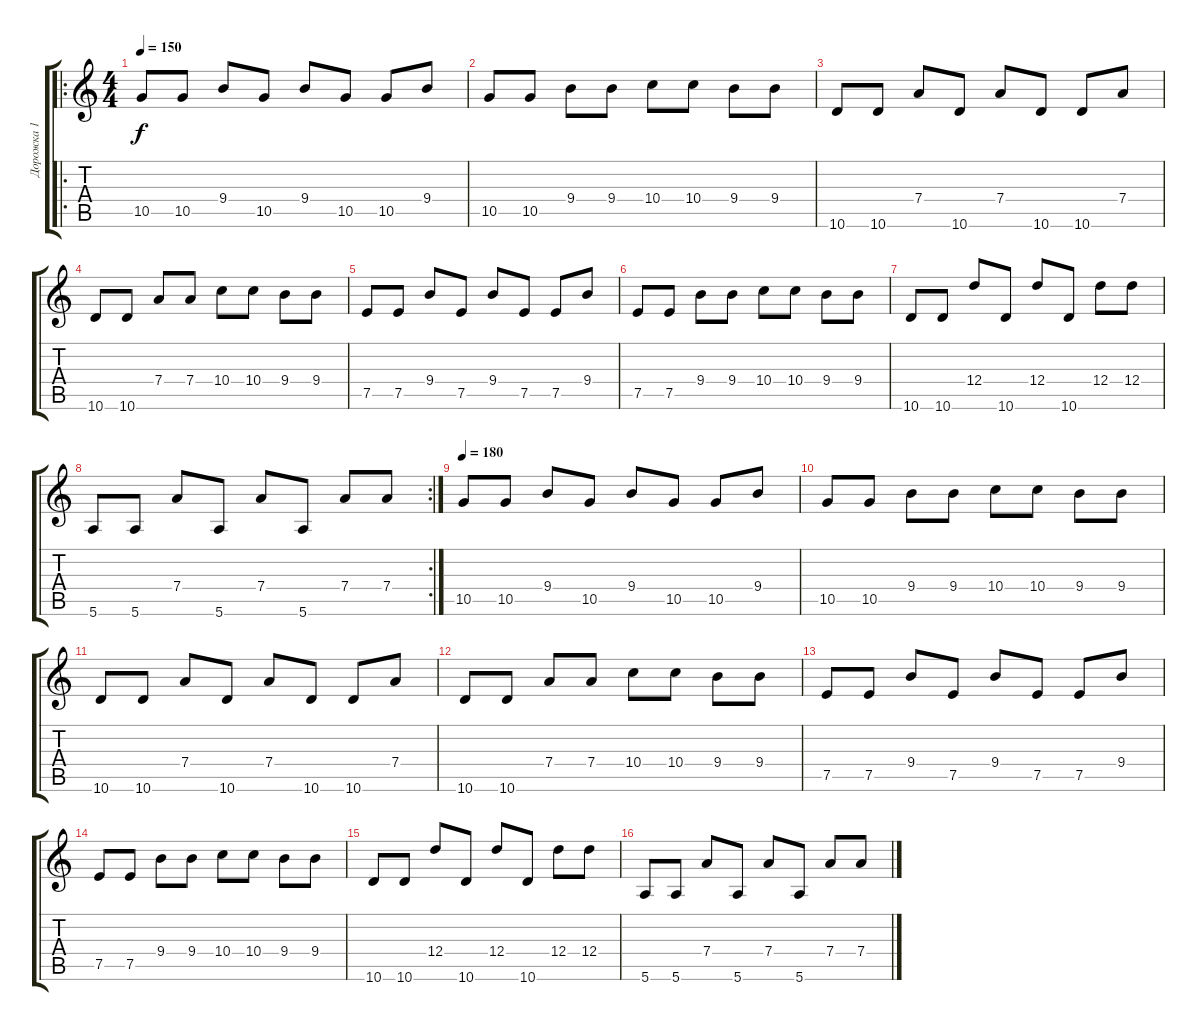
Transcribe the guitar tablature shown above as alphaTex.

\track ("Дорожка 1" "Дорожка 1") {solo instrument distortionguitar}
\staff {score tabs}
\tuning (E4 B3 G3 D3 A2 E2) {hide}
\ro
\ts (4 4)
\tempo 150
\clef g2
\ks c
10.5.8{dy f instrument distortionguitar} 10.5.8 9.4.8 10.5.8 9.4.8 10.5.8 10.5.8 9.4.8 |
10.5.8 10.5.8 9.4.8 9.4.8 10.4.8 10.4.8 9.4.8 9.4.8 |
10.6.8 10.6.8 7.4.8 10.6.8 7.4.8 10.6.8 10.6.8 7.4.8 |
10.6.8 10.6.8 7.4.8 7.4.8 10.4.8 10.4.8 9.4.8 9.4.8 |
7.5.8 7.5.8 9.4.8 7.5.8 9.4.8 7.5.8 7.5.8 9.4.8 |
7.5.8 7.5.8 9.4.8 9.4.8 10.4.8 10.4.8 9.4.8 9.4.8 |
10.6.8 10.6.8 12.4.8 10.6.8 12.4.8 10.6.8 12.4.8 12.4.8 |
\rc 2
5.6.8 5.6.8 7.4.8 5.6.8 7.4.8 5.6.8 7.4.8 7.4.8 |
\tempo 180
10.5.8 10.5.8 9.4.8 10.5.8 9.4.8 10.5.8 10.5.8 9.4.8 |
10.5.8 10.5.8 9.4.8 9.4.8 10.4.8 10.4.8 9.4.8 9.4.8 |
10.6.8 10.6.8 7.4.8 10.6.8 7.4.8 10.6.8 10.6.8 7.4.8 |
10.6.8 10.6.8 7.4.8 7.4.8 10.4.8 10.4.8 9.4.8 9.4.8 |
7.5.8 7.5.8 9.4.8 7.5.8 9.4.8 7.5.8 7.5.8 9.4.8 |
7.5.8 7.5.8 9.4.8 9.4.8 10.4.8 10.4.8 9.4.8 9.4.8 |
10.6.8 10.6.8 12.4.8 10.6.8 12.4.8 10.6.8 12.4.8 12.4.8 |
5.6.8 5.6.8 7.4.8 5.6.8 7.4.8 5.6.8 7.4.8 7.4.8
